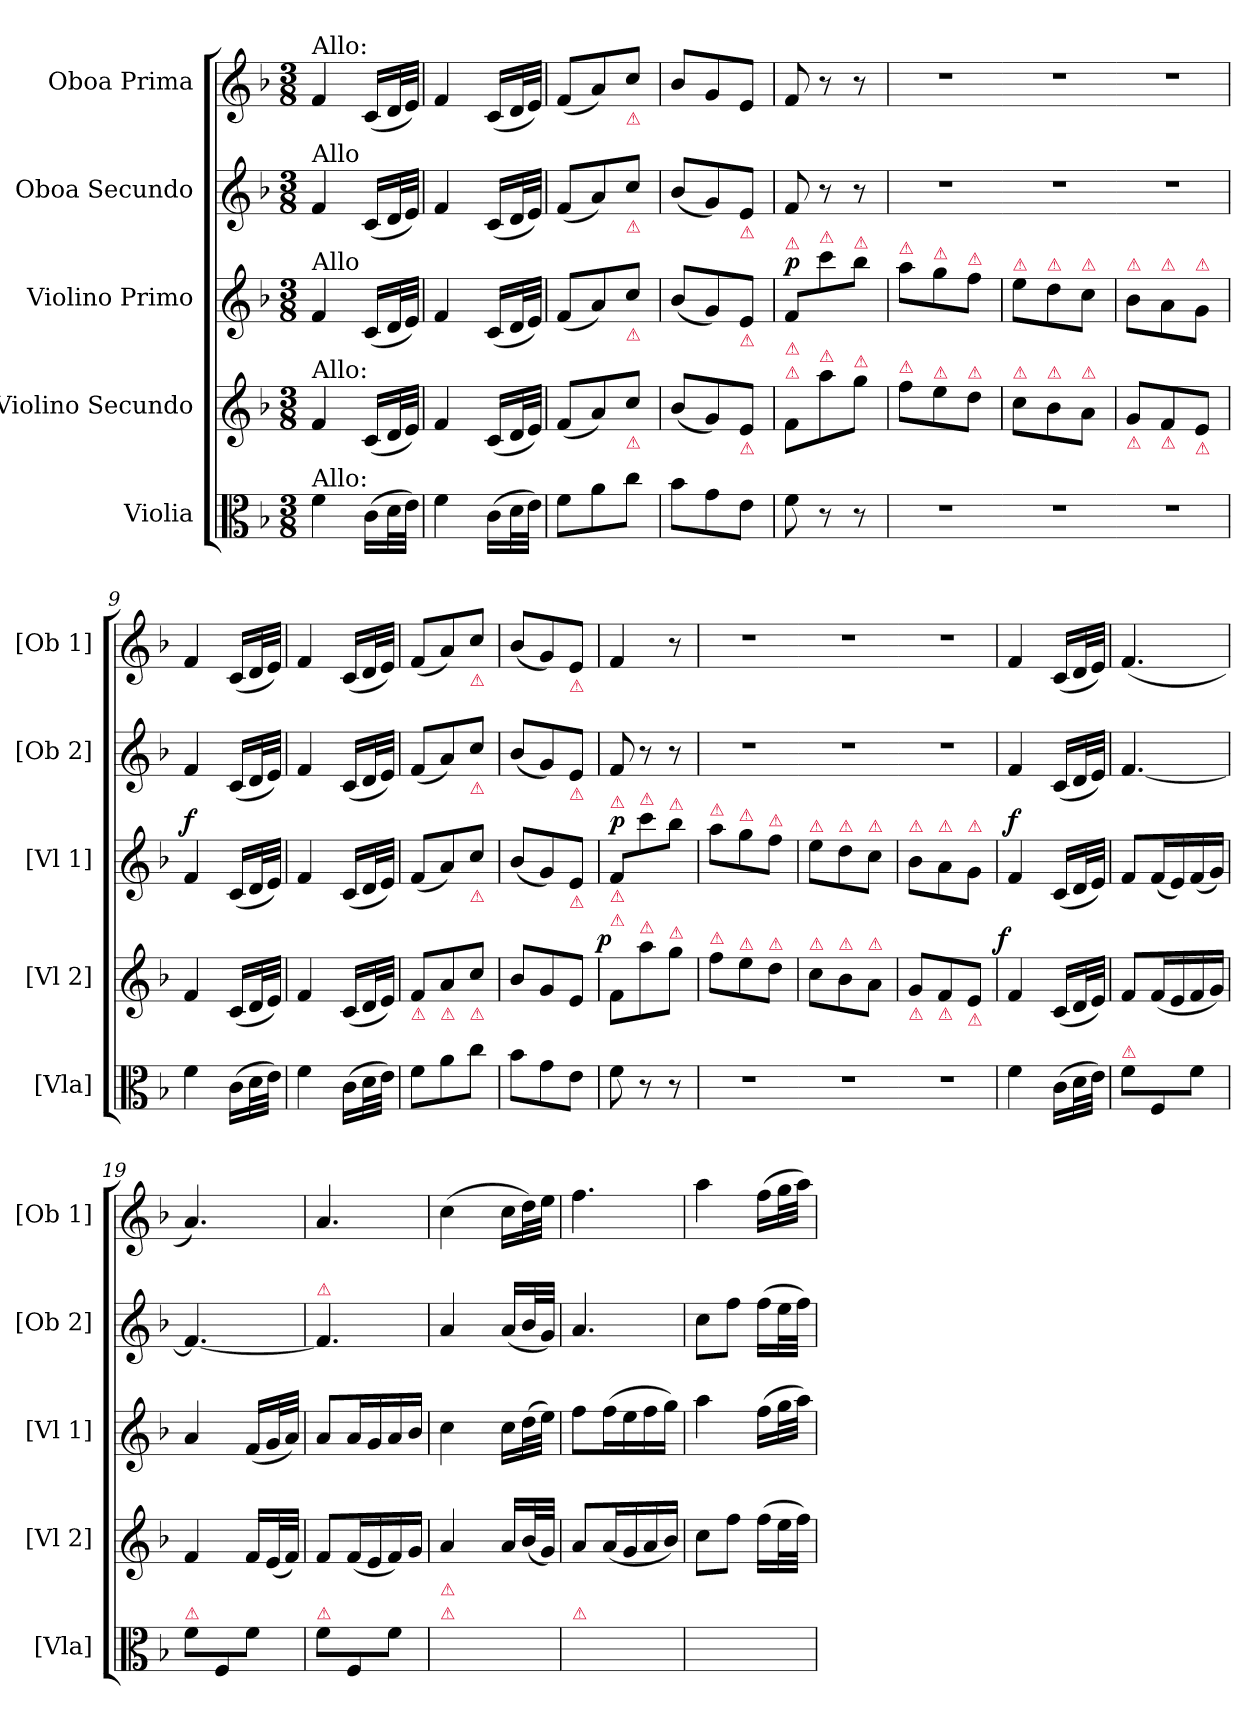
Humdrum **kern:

**kern	**kern	**dynam	**kern	**dynam	**kern	**kern
*part5	*part4	*part4	*part3	*part3	*part2	*part1
*staff5	*staff4	*staff4	*staff3	*staff3	*staff2	*staff1
*I"Violia	*I"Violino Secundo	*	*I"Violino Primo	*	*I"Oboa Secundo	*I"Oboa Prima
*I'[Vla]	*I'[Vl 2]	*	*I'[Vl 1]	*	*I'[Ob 2]	*I'[Ob 1]
*clefC3	*clefG2	*	*clefG2	*	*clefG2	*clefG2
*k[b-]	*k[b-]	*	*k[b-]	*	*k[b-]	*k[b-]
*F:	*F:	*	*F:	*	*F:	*F:
*M3/8	*M3/8	*	*M3/8	*	*M3/8	*M3/8
=1	=1	=1	=1	=1	=1	=1
!	!	!	!	!	!	!LO:TX:a:t=Allo&colon;
!	!	!	!	!	!LO:TX:a:t=Allo	!
!	!	!	!LO:TX:a:t=Allo	!	!	!
!	!LO:TX:a:t=Allo&colon;	!	!	!	!	!
!LO:TX:a:t=Allo&colon;	!	!	!	!	!	!
4f\	4f/	.	4f/	.	4f/	4f/
(>16c\LL	(<16c/LL	.	(<16c/LL	.	(<16c/LL	(<16c/LL
32d\L	32d/L	.	32d/L	.	32d/L	32d/L
32e\JJJ)	32e/JJJ)	.	32e/JJJ)	.	32e/JJJ)	32e/JJJ)
=2	=2	=2	=2	=2	=2	=2
4f\	4f/	.	4f/	.	4f/	4f/
(>16c\LL	(<16c/LL	.	(<16c/LL	.	(<16c/LL	(<16c/LL
32d\L	32d/L	.	32d/L	.	32d/L	32d/L
32e\JJJ)	32e/JJJ)	.	32e/JJJ)	.	32e/JJJ)	32e/JJJ)
=3	=3	=3	=3	=3	=3	=3
8f\L	(<8f/L	.	(<8f/L	.	(<8f/L	(<8f/L
8a\	8a/)	.	8a/)	.	8a/)	8a/)
!	!	!	!	!	!	!LO:TX:b:color=crimson:t=⚠
!	!	!	!	!	!LO:TX:b:color=crimson:t=⚠	!
!	!	!	!LO:TX:b:color=crimson:t=⚠	!	!	!
!	!LO:TX:b:color=crimson:t=⚠	!	!	!	!	!
8cc\J	8cc/J	.	8cc/J	.	8cc/J	8cc/J
=4	=4	=4	=4	=4	=4	=4
8b-\L	(<8b-/L	.	(<8b-/L	.	(<8b-/L	8b-/L
8g\	8g/)	.	8g/)	.	8g/)	8g/
!	!	!	!	!	!LO:TX:b:color=crimson:t=⚠	!
!	!	!	!LO:TX:b:color=crimson:t=⚠	!	!	!
!	!LO:TX:b:color=crimson:t=⚠	!	!	!	!	!
8e\J	8e/J	.	8e/J	.	8e/J	8e/J
=5	=5	=5	=5	=5	=5	=5
!	!	!	!LO:TX:a:color=crimson:t=⚠	!	!	!
!	!LO:TX:a:color=crimson:t=⚠	!	!	!	!	!
!	!LO:TX:a:color=crimson:t=⚠	!	!	!	!	!
!	!	!LO:DY:a:rj	!	!LO:DY:a	!	!
8f\	8f/L	p&colon;	8f/L	p	8f/	8f/
!	!	!	!LO:TX:a:color=crimson:t=⚠	!	!	!
!	!LO:TX:a:color=crimson:t=⚠	!	!	!	!	!
8r	8aa\	.	8ccc\	.	8r	8r
!	!	!	!LO:TX:a:color=crimson:t=⚠	!	!	!
!	!LO:TX:a:color=crimson:t=⚠	!	!	!	!	!
8r	8gg\J	.	8bb-\J	.	8r	8r
=6	=6	=6	=6	=6	=6	=6
!	!	!	!LO:TX:a:color=crimson:t=⚠	!	!	!
!	!LO:TX:a:color=crimson:t=⚠	!	!	!	!	!
4.r	8ff\L	.	8aa\L	.	4.r	4.r
!	!	!	!LO:TX:a:color=crimson:t=⚠	!	!	!
!	!LO:TX:a:color=crimson:t=⚠	!	!	!	!	!
.	8ee\	.	8gg\	.	.	.
!	!	!	!LO:TX:a:color=crimson:t=⚠	!	!	!
!	!LO:TX:a:color=crimson:t=⚠	!	!	!	!	!
.	8dd\J	.	8ff\J	.	.	.
=7-	=7	=7-	=7	=7-	=7-	=7-
!	!	!	!LO:TX:a:color=crimson:t=⚠	!	!	!
!	!LO:TX:a:color=crimson:t=⚠	!	!	!	!	!
4.r	8cc\L	.	8ee\L	.	4.r	4.r
!	!	!	!LO:TX:a:color=crimson:t=⚠	!	!	!
!	!LO:TX:a:color=crimson:t=⚠	!	!	!	!	!
.	8b-\	.	8dd\	.	.	.
!	!	!	!LO:TX:a:color=crimson:t=⚠	!	!	!
!	!LO:TX:a:color=crimson:t=⚠	!	!	!	!	!
.	8a\J	.	8cc\J	.	.	.
=8-	=8	=8-	=8	=8-	=8-	=8-
!	!	!	!LO:TX:a:color=crimson:t=⚠	!	!	!
!	!LO:TX:b:color=crimson:t=⚠	!	!	!	!	!
4.r	8g/L	.	8b-\L	.	4.r	4.r
!	!	!	!LO:TX:a:color=crimson:t=⚠	!	!	!
!	!LO:TX:b:color=crimson:t=⚠	!	!	!	!	!
.	8f/	.	8a\	.	.	.
!	!	!	!LO:TX:a:color=crimson:t=⚠	!	!	!
!	!LO:TX:b:color=crimson:t=⚠	!	!	!	!	!
.	8e/J	.	8g\J	.	.	.
=9	=9	=9	=9	=9	=9	=9
!	!	!LO:DY:a:rj	!	!LO:DY:a	!	!
4f\	4f/	f&colon;	4f/	f	4f/	4f/
(>16c\LL	(<16c/LL	.	(<16c/LL	.	(<16c/LL	(<16c/LL
32d\L	32d/L	.	32d/L	.	32d/L	32d/L
32e\JJJ)	32e/JJJ)	.	32e/JJJ)	.	32e/JJJ)	32e/JJJ)
=10	=10	=10	=10	=10	=10	=10
4f\	4f/	.	4f/	.	4f/	4f/
(>16c\LL	(<16c/LL	.	(<16c/LL	.	(<16c/LL	(<16c/LL
32d\L	32d/L	.	32d/L	.	32d/L	32d/L
32e\JJJ)	32e/JJJ)	.	32e/JJJ)	.	32e/JJJ)	32e/JJJ)
=11	=11	=11	=11	=11	=11	=11
!	!LO:TX:b:color=crimson:t=⚠	!	!	!	!	!
8f\L	8f/L	.	(<8f/L	.	(<8f/L	(<8f/L
!	!LO:TX:b:color=crimson:t=⚠	!	!	!	!	!
8a\	8a/	.	8a/)	.	8a/)	8a/)
!	!	!	!	!	!	!LO:TX:b:color=crimson:t=⚠
!	!	!	!	!	!LO:TX:b:color=crimson:t=⚠	!
!	!	!	!LO:TX:b:color=crimson:t=⚠	!	!	!
!	!LO:TX:b:color=crimson:t=⚠	!	!	!	!	!
8cc\J	8cc/J	.	8cc/J	.	8cc/J	8cc/J
=12	=12	=12	=12	=12	=12	=12
8b-\L	8b-/L	.	(<8b-/L	.	(<8b-/L	(<8b-/L
8g\	8g/	.	8g/)	.	8g/)	8g/)
!	!	!	!	!	!	!LO:TX:b:color=crimson:t=⚠
!	!	!	!	!	!LO:TX:b:color=crimson:t=⚠	!
!	!	!	!LO:TX:b:color=crimson:t=⚠	!	!	!
8e\J	8e/J	.	8e/J	.	8e/J	8e/J
=13	=13	=13	=13	=13	=13	=13
!	!	!	!LO:TX:a:color=crimson:t=⚠	!	!	!
!	!	!	!LO:TX:b:color=crimson:t=⚠	!	!	!
!	!LO:TX:a:color=crimson:t=⚠	!	!	!	!	!
!	!	!LO:DY:a:rj	!	!LO:DY:a	!	!
8f\	8f/L	p	8f/L	p	8f/	4f/
!	!	!	!LO:TX:a:color=crimson:t=⚠	!	!	!
!	!LO:TX:a:color=crimson:t=⚠	!	!	!	!	!
8r	8aa\	.	8ccc\	.	8r	.
!	!	!	!LO:TX:a:color=crimson:t=⚠	!	!	!
!	!LO:TX:a:color=crimson:t=⚠	!	!	!	!	!
8r	8gg\J	.	8bb-\J	.	8r	8r
=14	=14	=14	=14	=14	=14	=14
!	!	!	!LO:TX:a:color=crimson:t=⚠	!	!	!
!	!LO:TX:a:color=crimson:t=⚠	!	!	!	!	!
4.r	8ff\L	.	8aa\L	.	4.r	4.r
!	!	!	!LO:TX:a:color=crimson:t=⚠	!	!	!
!	!LO:TX:a:color=crimson:t=⚠	!	!	!	!	!
.	8ee\	.	8gg\	.	.	.
!	!	!	!LO:TX:a:color=crimson:t=⚠	!	!	!
!	!LO:TX:a:color=crimson:t=⚠	!	!	!	!	!
.	8dd\J	.	8ff\J	.	.	.
=15-	=15	=15-	=15	=15-	=15-	=15-
!	!	!	!LO:TX:a:color=crimson:t=⚠	!	!	!
!	!LO:TX:a:color=crimson:t=⚠	!	!	!	!	!
4.r	8cc\L	.	8ee\L	.	4.r	4.r
!	!	!	!LO:TX:a:color=crimson:t=⚠	!	!	!
!	!LO:TX:a:color=crimson:t=⚠	!	!	!	!	!
.	8b-\	.	8dd\	.	.	.
!	!	!	!LO:TX:a:color=crimson:t=⚠	!	!	!
!	!LO:TX:a:color=crimson:t=⚠	!	!	!	!	!
.	8a\J	.	8cc\J	.	.	.
=16-	=16	=16-	=16	=16-	=16-	=16-
!	!	!	!LO:TX:a:color=crimson:t=⚠	!	!	!
!	!LO:TX:b:color=crimson:t=⚠	!	!	!	!	!
4.r	8g/L	.	8b-\L	.	4.r	4.r
!	!	!	!LO:TX:a:color=crimson:t=⚠	!	!	!
!	!LO:TX:b:color=crimson:t=⚠	!	!	!	!	!
.	8f/	.	8a\	.	.	.
!	!	!	!LO:TX:a:color=crimson:t=⚠	!	!	!
!	!LO:TX:b:color=crimson:t=⚠	!	!	!	!	!
.	8e/J	.	8g\J	.	.	.
=17	=17	=17	=17	=17	=17	=17
!	!	!LO:DY:a:rj	!	!LO:DY:a	!	!
4f\	4f/	f	4f/	f	4f/	4f/
(>16c\LL	(<16c/LL	.	(<16c/LL	.	(<16c/LL	(<16c/LL
32d\L	32d/L	.	32d/L	.	32d/L	32d/L
32e\JJJ)	32e/JJJ)	.	32e/JJJ)	.	32e/JJJ)	32e/JJJ)
=18	=18	=18	=18	=18	=18	=18
!LO:TX:a:color=crimson:t=⚠	!	!	!	!	!	!
8f\L	8f/L	.	8f/L	.	[<4.f/	(<4.f/
8F/	(<16f/L	.	(<16f/L	.	.	.
.	16e/	.	16e/)	.	.	.
8f\J	16f/	.	(<16f/	.	.	.
.	16g/JJ)	.	16g/JJ)	.	.	.
=19	=19	=19	=19	=19	=19	=19
!LO:TX:a:color=crimson:t=⚠	!	!	!	!	!	!
8f\L	4f/	.	4a/	.	4.f/_	4.a/)
8F/	.	.	.	.	.	.
8f\J	16f/LL	.	(<16f/LL	.	.	.
.	(<32e/L	.	32g/L	.	.	.
.	32f/JJJ)	.	32a/JJJ)	.	.	.
=20	=20	=20	=20	=20	=20	=20
!	!	!	!	!	!LO:TX:a:color=crimson:t=⚠	!
!LO:TX:a:color=crimson:t=⚠	!	!	!	!	!	!
8f\L	8f/L	.	8a/L	.	4.f/]	4.a/
8F/	(<16f/L	.	16a/L	.	.	.
.	16e/	.	16g/	.	.	.
8f\J	16f/)	.	16a/	.	.	.
.	16g/JJ	.	16b-/JJ	.	.	.
=21	=21	=21	=21	=21	=21	=21
!LO:TX:a:color=crimson:t=⚠	!	!	!	!	!	!
!LO:TX:a:color=crimson:t=⚠	!	!	!	!	!	!
8f\Lyy	4a/	.	4cc\	.	4a/	(>4cc\
8F/yy	.	.	.	.	.	.
8f\Jyy	16a/LL	.	16cc\LL	.	(<16a/LL	16cc\LL
.	(<32b-/L	.	(>32dd\L	.	32b-/L	32dd\L)
.	32g/JJJ)	.	32ee\JJJ)	.	32g/JJJ)	32ee\JJJ
=22	=22	=22	=22	=22	=22	=22
!LO:TX:a:color=crimson:t=⚠	!	!	!	!	!	!
8f\Lyy	8a/L	.	8ff\L	.	4.a/	4.ff\
8F/yy	(<16a/L	.	(>16ff\L	.	.	.
.	16g/	.	16ee\	.	.	.
8f\Jyy	16a/	.	16ff\	.	.	.
.	16b-/JJ)	.	16gg\JJ)	.	.	.
=23	=23	=23	=23	=23	=23	=23
8f\Lyy	8cc\L	.	4aa\	.	8cc\L	4aa\
8F/yy	8ff\J	.	.	.	8ff\J	.
8f\Jyy	(>16ff\LL	.	(>16ff\LL	.	(>16ff\LL	(>16ff\LL
.	32ee\L	.	32gg\L	.	32ee\L	32gg\L
.	32ff\JJJ)	.	32aa\JJJ)	.	32ff\JJJ)	32aa\JJJ)
=	=	=	=	=	=	=
*-	*-	*-	*-	*-	*-	*-
